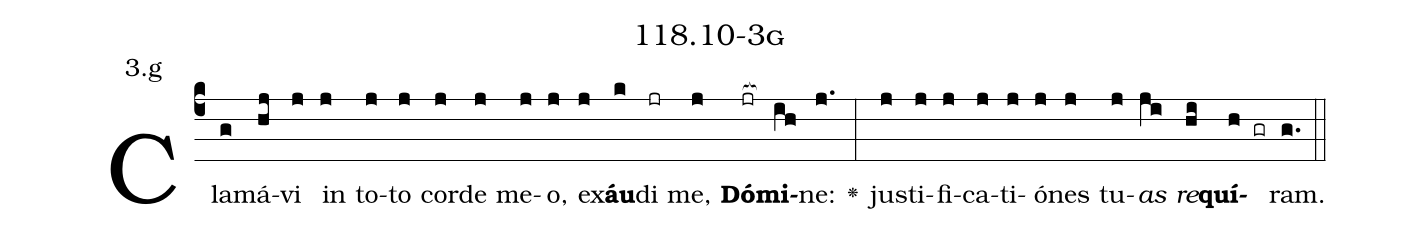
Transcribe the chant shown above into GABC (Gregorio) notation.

name: 118.10-3g;
annotation: 3.g;
%%
(c4)Cla(g)má(hj)vi(j) in(j) to(j)to(j) cor(j)de(j) me(j)o,(j) ex(j)<b>áu</b>(k)di(jr) me,(j) <b>Dó</b>(jr[ocb:1{])<b>mi</b>(ih[ocb:0}])ne:(j.) <v>\greheightstar</v>(:) jus(j)ti(j)fi(j)ca(j)ti(j)ó(j)nes(j) tu(j)<i>as</i>(ji) <i>re</i>(hi)<b>quí</b>(h gr)ram.(g.) (::)


%E(j) u(j) o(ji) u(hi) a(h) e.(g.) (::)
